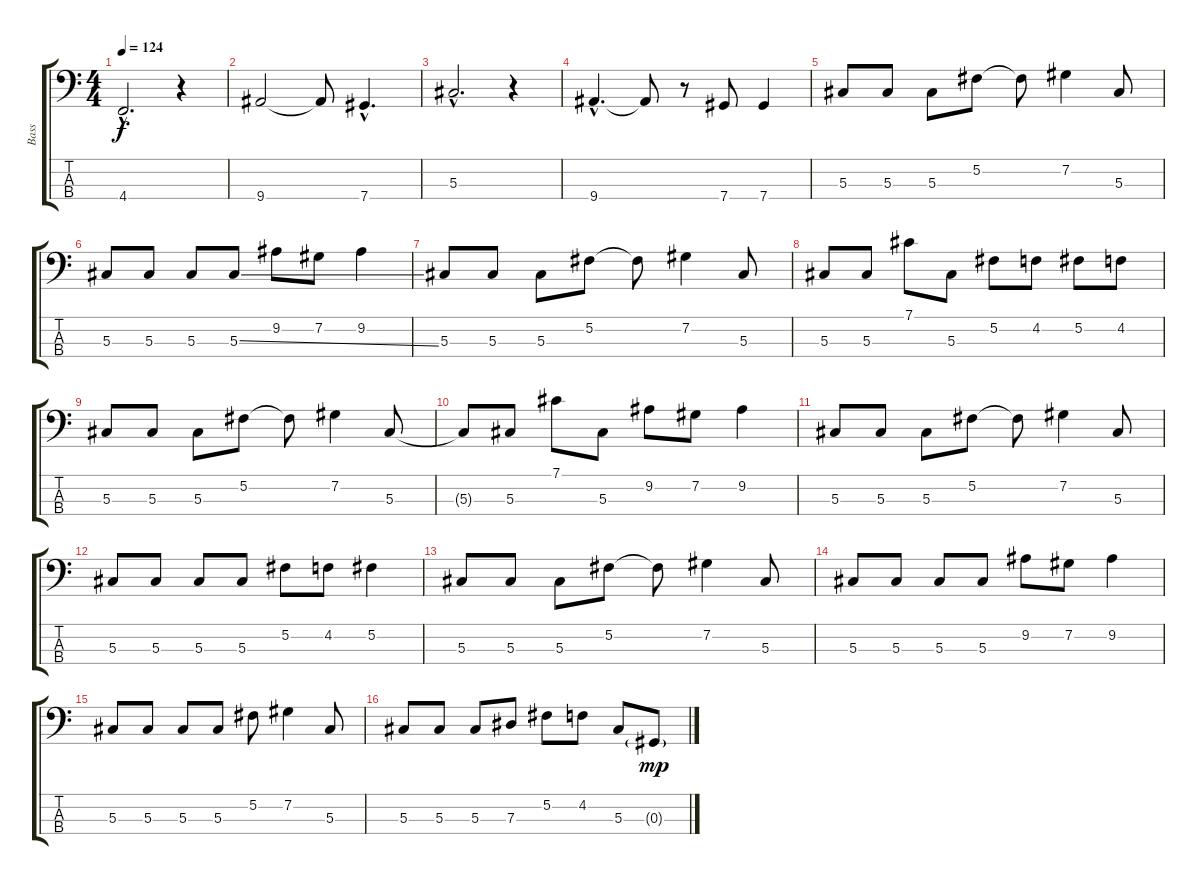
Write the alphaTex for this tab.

\track ("Bass" "Bass") {instrument electricbassfinger}
\staff {score tabs}
\tuning (Gb2 Db2 Ab1 Db1) {hide}
\ts (4 4)
\tempo 124
\clef f4
\ks c
4.4{hac}.2{d dy f} r.4 |
9.4.2 9.4{t}.8 7.4{hac}.4{d} |
5.3{hac}.2{d} r.4 |
9.4{hac}.4{d} 9.4{t}.8 r.8 7.4.8 7.4.4 |
5.3.8 5.3.8 5.3.8 5.2.8 5.2{t}.8 7.2.4 5.3.8 |
5.3.8 5.3.8 5.3.8 5.3{ss}.8 9.2.8 7.2.8 9.2.4 |
5.3.8 5.3.8 5.3.8 5.2.8 5.2{t}.8 7.2.4 5.3.8 |
5.3.8 5.3.8 7.1.8 5.3.8 5.2.8 4.2.8 5.2.8 4.2.8 |
5.3.8 5.3.8 5.3.8 5.2.8 5.2{t}.8 7.2.4 5.3.8 |
5.3{t}.8 5.3.8 7.1.8 5.3.8 9.2.8 7.2.8 9.2.4 |
5.3.8 5.3.8 5.3.8 5.2.8 5.2{t}.8 7.2.4 5.3.8 |
5.3.8 5.3.8 5.3.8 5.3.8 5.2.8 4.2.8 5.2.4 |
5.3.8 5.3.8 5.3.8 5.2.8 5.2{t}.8 7.2.4 5.3.8 |
5.3.8 5.3.8 5.3.8 5.3.8 9.2.8 7.2.8 9.2.4 |
5.3.8 5.3.8 5.3.8 5.3.8 5.2.8 7.2.4 5.3.8 |
5.3.8 5.3.8 5.3.8 7.3.8 5.2.8 4.2.8 5.3.8 0.3{g}.8{dy mp}
